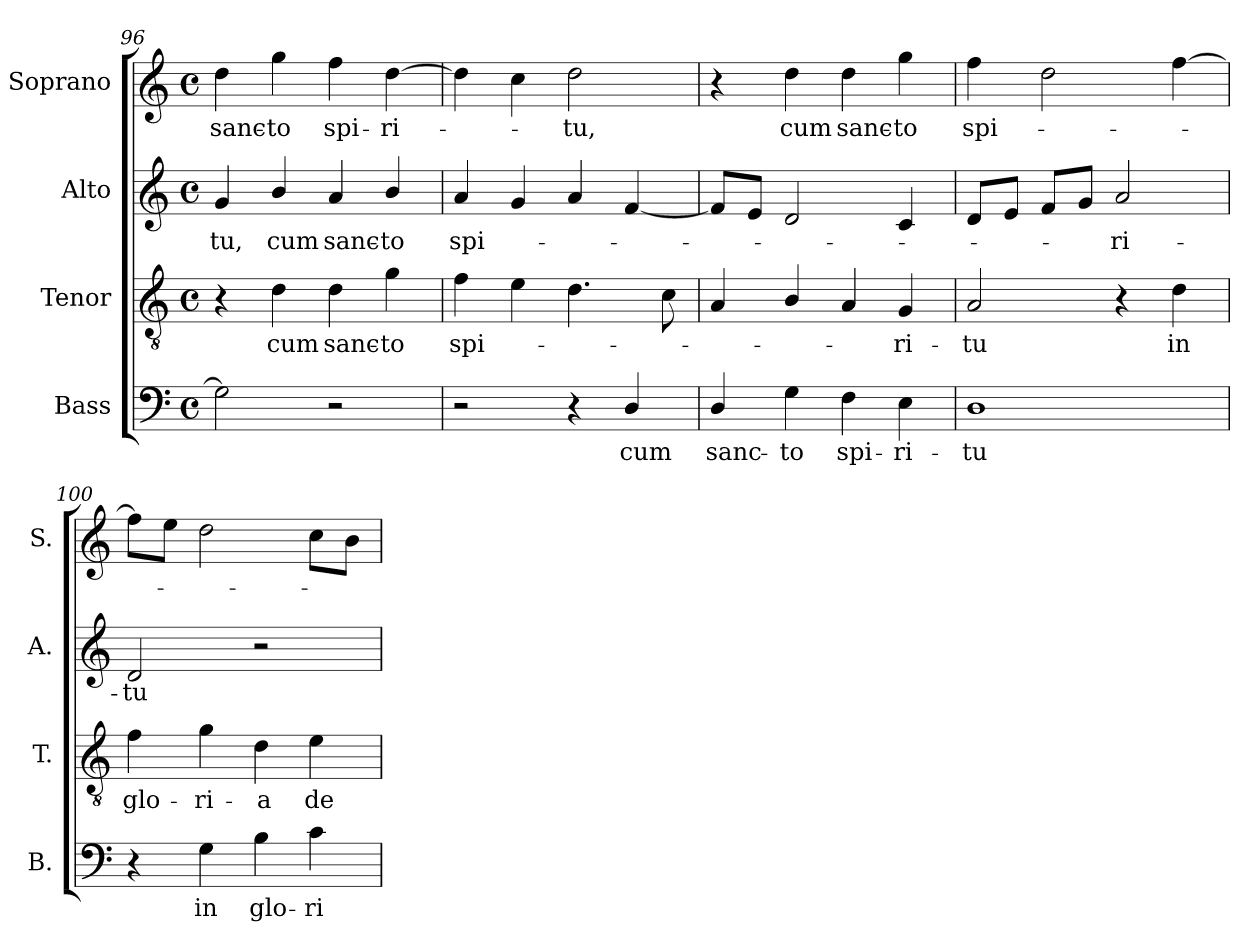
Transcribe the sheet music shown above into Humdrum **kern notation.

**kern	**text	**kern	**text	**kern	**text	**kern	**text
*part4	*part4	*part3	*part3	*part2	*part2	*part1	*part1
*staff4	*staff4	*staff3	*staff3	*staff2	*staff2	*staff1	*staff1
*I"Bass	*	*I"Tenor	*	*I"Alto	*	*I"Soprano	*
*I'B.	*	*I'T.	*	*I'A.	*	*I'S.	*
*clefF4	*	*clefGv2	*	*clefG2	*	*clefG2	*
*	*	*ITrd7c12	*	*	*	*	*
*k[]	*	*k[]	*	*k[]	*	*k[]	*
*C:	*	*C:	*	*C:	*	*C:	*
*M4/4	*	*M4/4	*	*M4/4	*	*M4/4	*
*met(c)	*	*met(c)	*	*met(c)	*	*met(c)	*
=96	=96	=96	=96	=96	=96	=96	=96
!	!	!	!	!	!LO:LY:b:color=#000000	!	!
!	!	!	!	!	!	!	!LO:LY:b:color=#000000
2Gi\]	.	4r	.	4gi/	-tu,	4ddi\	sanc-
!	!	!	!LO:LY:b:color=#000000	!	!	!	!
!	!	!	!	!	!LO:LY:b:color=#000000	!	!
!	!	!	!	!	!	!	!LO:LY:b:color=#000000
.	.	4Di\	cum	4bi/	cum	4ggi\	-to
!	!	!	!LO:LY:b:color=#000000	!	!	!	!
!	!	!	!	!	!LO:LY:b:color=#000000	!	!
!	!	!	!	!	!	!	!LO:LY:b:color=#000000
2r	.	4Di\	sanc-	4ai/	sanc-	4ffi\	spi-
!	!	!	!LO:LY:b:color=#000000	!	!	!	!
!	!	!	!	!	!LO:LY:b:color=#000000	!	!
!	!	!	!	!	!	!	!LO:LY:b:color=#000000
.	.	4Gi\	-to	4bi/	-to	[4ddi\	-ri-
=97	=97	=97	=97	=97	=97	=97	=97
!	!	!	!LO:LY:b:color=#000000	!	!	!	!
!	!	!	!	!	!LO:LY:b:color=#000000	!	!
2r	.	4Fi\	spi-	4ai/	spi-	4ddi\]	.
.	.	4Ei\	.	4gi/	.	4cci\	.
!	!	!	!	!	!	!	!LO:LY:b:color=#000000
4r	.	4.Di\	.	4ai/	.	2ddi\	-tu,
!	!LO:LY:b:color=#000000	!	!	!	!	!	!
4Di/	cum	.	.	[4fi/	.	.	.
.	.	8Ci\	.	.	.	.	.
=98	=98	=98	=98	=98	=98	=98	=98
!	!LO:LY:b:color=#000000	!	!	!	!	!	!
4Di/	sanc-	4AAi/	.	8fi/L]	.	4r	.
.	.	.	.	8ei/J	.	.	.
!	!LO:LY:b:color=#000000	!	!	!	!	!	!
!	!	!	!	!	!	!	!LO:LY:b:color=#000000
4Gi\	-to	4BBi/	.	2di/	.	4ddi\	cum
!	!LO:LY:b:color=#000000	!	!	!	!	!	!
!	!	!	!	!	!	!	!LO:LY:b:color=#000000
4Fi\	spi-	4AAi/	.	.	.	4ddi\	sanc-
!	!LO:LY:b:color=#000000	!	!	!	!	!	!
!	!	!	!LO:LY:b:color=#000000	!	!	!	!
!	!	!	!	!	!	!	!LO:LY:b:color=#000000
4Ei\	-ri-	4GGi/	-ri-	4ci/	.	4ggi\	-to
=99	=99	=99	=99	=99	=99	=99	=99
!	!LO:LY:b:color=#000000	!	!	!	!	!	!
!	!	!	!LO:LY:b:color=#000000	!	!	!	!
!	!	!	!	!	!	!	!LO:LY:b:color=#000000
1Di	-tu	2AAi/	-tu	8di/L	.	4ffi\	spi-
.	.	.	.	8ei/J	.	.	.
.	.	.	.	8fi/L	.	2ddi\	.
.	.	.	.	8gi/J	.	.	.
!	!	!	!	!	!LO:LY:b:color=#000000	!	!
.	.	4r	.	2ai/	-ri-	.	.
!	!	!	!LO:LY:b:color=#000000	!	!	!	!
.	.	4Di\	in	.	.	[4ffi\	.
=100	=100	=100	=100	=100	=100	=100	=100
!	!	!	!LO:LY:b:color=#000000	!	!	!	!
!	!	!	!	!	!LO:LY:b:color=#000000	!	!
4r	.	4Fi\	glo-	2di/	-tu	8ffi\L]	.
.	.	.	.	.	.	8eei\J	.
!	!LO:LY:b:color=#000000	!	!	!	!	!	!
!	!	!	!LO:LY:b:color=#000000	!	!	!	!
4Gi\	in	4Gi\	-ri-	.	.	2ddi\	.
!	!LO:LY:b:color=#000000	!	!	!	!	!	!
!	!	!	!LO:LY:b:color=#000000	!	!	!	!
4Bi\	glo-	4Di\	-a	2r	.	.	.
!	!LO:LY:b:color=#000000	!	!	!	!	!	!
!	!	!	!LO:LY:b:color=#000000	!	!	!	!
4ci\	-ri-	4Ei\	de-	.	.	8cci\L	.
.	.	.	.	.	.	8bi\J	.
=	=	=	=	=	=	=	=
*-	*-	*-	*-	*-	*-	*-	*-
